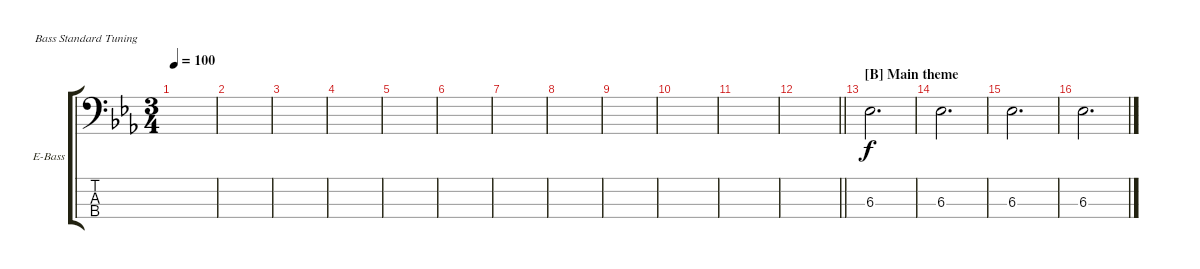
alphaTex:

\defaultSystemsLayout 4
\bracketExtendMode groupsimilarinstruments
\firstSystemTrackNameOrientation horizontal
\otherSystemsTrackNameOrientation horizontal
\track ("Electric Bass" "E-Bass") {instrument electricbassfinger}
\staff {score tabs}
\tuning (G2 D2 A1 E1)
\ts (3 4)
\tempo 100
\clef f4
\ks cminor
|
|
|
|
|
|
|
|
|
|
|
\barLineRight lightlight
|
\section ("B" "Main theme")
6.3.2{d} |
6.3.2{d} |
6.3.2{d} |
6.3.2{d}
